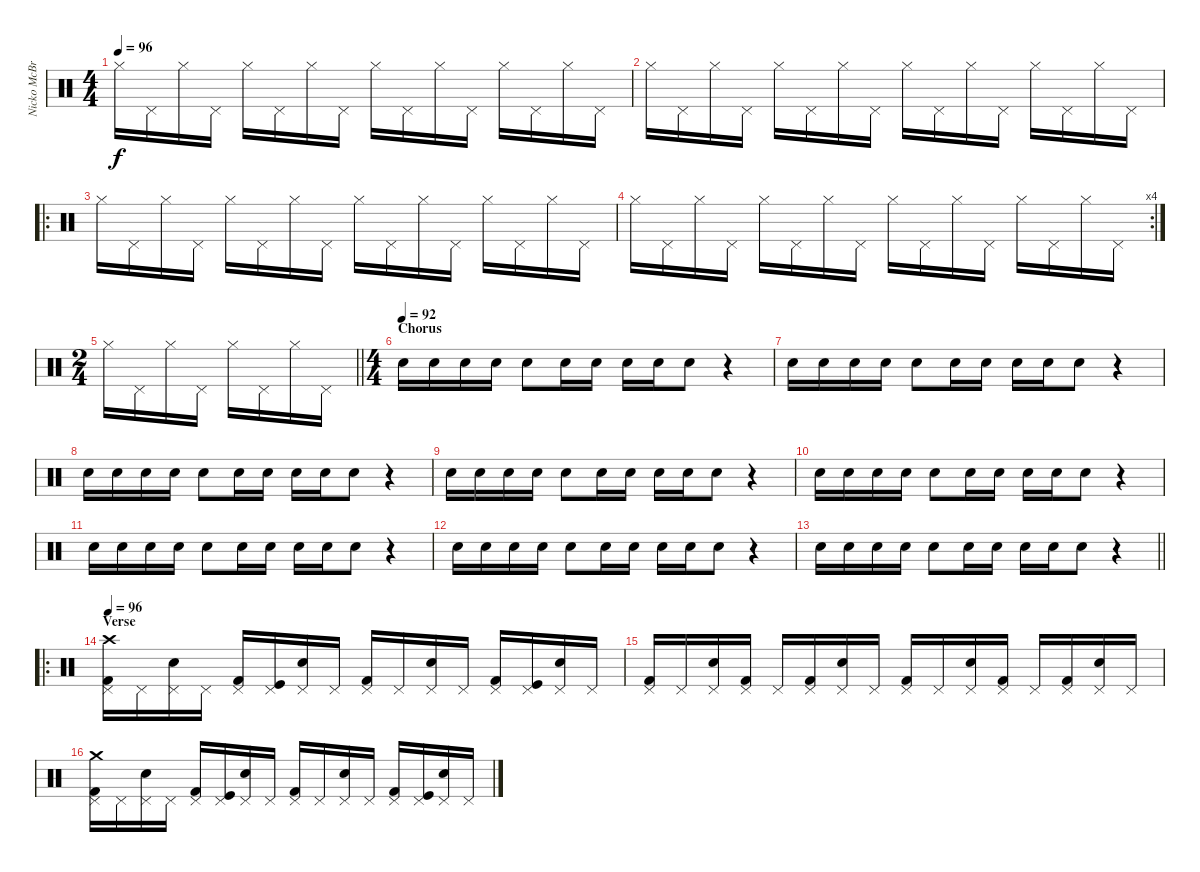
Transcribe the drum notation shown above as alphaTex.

\track ("Nicko McBrain" "Nicko McBr") {instrument percussion}
\staff {score}
\articulation defaults
\ts (4 4)
\tempo 96
\clef neutral
\ks c "Hi-Hat (closed)".16{dy f} "Pedal Hi-Hat (hit)".16 "Hi-Hat (closed)".16 "Pedal Hi-Hat (hit)".16 "Hi-Hat (closed)".16 "Pedal Hi-Hat (hit)".16 "Hi-Hat (closed)".16 "Pedal Hi-Hat (hit)".16 "Hi-Hat (closed)".16 "Pedal Hi-Hat (hit)".16 "Hi-Hat (closed)".16 "Pedal Hi-Hat (hit)".16 "Hi-Hat (closed)".16 "Pedal Hi-Hat (hit)".16 "Hi-Hat (closed)".16 "Pedal Hi-Hat (hit)".16
|
"Hi-Hat (closed)".16 "Pedal Hi-Hat (hit)".16 "Hi-Hat (closed)".16 "Pedal Hi-Hat (hit)".16 "Hi-Hat (closed)".16 "Pedal Hi-Hat (hit)".16 "Hi-Hat (closed)".16 "Pedal Hi-Hat (hit)".16 "Hi-Hat (closed)".16 "Pedal Hi-Hat (hit)".16 "Hi-Hat (closed)".16 "Pedal Hi-Hat (hit)".16 "Hi-Hat (closed)".16 "Pedal Hi-Hat (hit)".16 "Hi-Hat (closed)".16 "Pedal Hi-Hat (hit)".16 |
\ro "Hi-Hat (closed)".16 "Pedal Hi-Hat (hit)".16 "Hi-Hat (closed)".16 "Pedal Hi-Hat (hit)".16 "Hi-Hat (closed)".16 "Pedal Hi-Hat (hit)".16 "Hi-Hat (closed)".16 "Pedal Hi-Hat (hit)".16 "Hi-Hat (closed)".16 "Pedal Hi-Hat (hit)".16 "Hi-Hat (closed)".16 "Pedal Hi-Hat (hit)".16 "Hi-Hat (closed)".16 "Pedal Hi-Hat (hit)".16 "Hi-Hat (closed)".16 "Pedal Hi-Hat (hit)".16
|
\rc 4 "Hi-Hat (closed)".16 "Pedal Hi-Hat (hit)".16 "Hi-Hat (closed)".16 "Pedal Hi-Hat (hit)".16 "Hi-Hat (closed)".16 "Pedal Hi-Hat (hit)".16 "Hi-Hat (closed)".16 "Pedal Hi-Hat (hit)".16 "Hi-Hat (closed)".16 "Pedal Hi-Hat (hit)".16 "Hi-Hat (closed)".16 "Pedal Hi-Hat (hit)".16 "Hi-Hat (closed)".16 "Pedal Hi-Hat (hit)".16 "Hi-Hat (closed)".16 "Pedal Hi-Hat (hit)".16
|
\ts (2 4)
\barLineRight lightlight "Hi-Hat (closed)".16 "Pedal Hi-Hat (hit)".16 "Hi-Hat (closed)".16 "Pedal Hi-Hat (hit)".16 "Hi-Hat (closed)".16 "Pedal Hi-Hat (hit)".16 "Hi-Hat (closed)".16 "Pedal Hi-Hat (hit)".16
|
\ts (4 4)
\section ("" "Chorus")
\tempo (92)
"Snare (hit) 2".16 "Snare (hit) 2".16 "Snare (hit) 2".16 "Snare (hit) 2".16 "Snare (hit) 2".8 "Snare (hit) 2".16 "Snare (hit) 2".16 "Snare (hit) 2".16 "Snare (hit) 2".16 "Snare (hit) 2".8 r.4 |
"Snare (hit) 2".16 "Snare (hit) 2".16 "Snare (hit) 2".16 "Snare (hit) 2".16 "Snare (hit) 2".8 "Snare (hit) 2".16 "Snare (hit) 2".16 "Snare (hit) 2".16 "Snare (hit) 2".16 "Snare (hit) 2".8 r.4 |
"Snare (hit) 2".16 "Snare (hit) 2".16 "Snare (hit) 2".16 "Snare (hit) 2".16 "Snare (hit) 2".8 "Snare (hit) 2".16 "Snare (hit) 2".16 "Snare (hit) 2".16 "Snare (hit) 2".16 "Snare (hit) 2".8 r.4 |
"Snare (hit) 2".16 "Snare (hit) 2".16 "Snare (hit) 2".16 "Snare (hit) 2".16 "Snare (hit) 2".8 "Snare (hit) 2".16 "Snare (hit) 2".16 "Snare (hit) 2".16 "Snare (hit) 2".16 "Snare (hit) 2".8 r.4 |
"Snare (hit) 2".16 "Snare (hit) 2".16 "Snare (hit) 2".16 "Snare (hit) 2".16 "Snare (hit) 2".8 "Snare (hit) 2".16 "Snare (hit) 2".16 "Snare (hit) 2".16 "Snare (hit) 2".16 "Snare (hit) 2".8 r.4 |
"Snare (hit) 2".16 "Snare (hit) 2".16 "Snare (hit) 2".16 "Snare (hit) 2".16 "Snare (hit) 2".8 "Snare (hit) 2".16 "Snare (hit) 2".16 "Snare (hit) 2".16 "Snare (hit) 2".16 "Snare (hit) 2".8 r.4 |
"Snare (hit) 2".16 "Snare (hit) 2".16 "Snare (hit) 2".16 "Snare (hit) 2".16 "Snare (hit) 2".8 "Snare (hit) 2".16 "Snare (hit) 2".16 "Snare (hit) 2".16 "Snare (hit) 2".16 "Snare (hit) 2".8 r.4 |
\barLineRight lightlight "Snare (hit) 2".16 "Snare (hit) 2".16 "Snare (hit) 2".16 "Snare (hit) 2".16 "Snare (hit) 2".8 "Snare (hit) 2".16 "Snare (hit) 2".16 "Snare (hit) 2".16 "Snare (hit) 2".16 "Snare (hit) 2".8
r.4 |
\ro
\section ("" "Verse")
\tempo 96
("Kick (hit) 2" "Pedal Hi-Hat (hit)" "Crash high (hit)").16 "Pedal Hi-Hat (hit)".16 ("Snare (hit) 2" "Pedal Hi-Hat (hit)").16 "Pedal Hi-Hat (hit)".16 ("Kick (hit) 2" "Pedal Hi-Hat (hit)").16 ("Kick (hit)" "Pedal Hi-Hat (hit)").16 ("Snare (hit) 2" "Pedal Hi-Hat (hit)").16 "Pedal Hi-Hat (hit)".16 ("Kick (hit) 2" "Pedal Hi-Hat (hit)").16 "Pedal Hi-Hat (hit)".16 ("Snare (hit) 2" "Pedal Hi-Hat (hit)").16 "Pedal Hi-Hat (hit)".16 ("Kick (hit) 2" "Pedal Hi-Hat (hit)").16 ("Kick (hit)" "Pedal Hi-Hat (hit)").16 ("Snare (hit) 2" "Pedal Hi-Hat (hit)").16 "Pedal Hi-Hat (hit)".16 |
("Kick (hit) 2" "Pedal Hi-Hat (hit)").16 "Pedal Hi-Hat (hit)".16 ("Snare (hit) 2" "Pedal Hi-Hat (hit)").16 ("Kick (hit) 2" "Pedal Hi-Hat (hit)").16 "Pedal Hi-Hat (hit)".16 ("Kick (hit) 2" "Pedal Hi-Hat (hit)").16 ("Snare (hit) 2" "Pedal Hi-Hat (hit)").16 "Pedal Hi-Hat (hit)".16 ("Kick (hit) 2" "Pedal Hi-Hat (hit)").16 "Pedal Hi-Hat (hit)".16 ("Snare (hit) 2" "Pedal Hi-Hat (hit)").16 ("Kick (hit) 2" "Pedal Hi-Hat (hit)").16 "Pedal Hi-Hat (hit)".16 ("Kick (hit) 2" "Pedal Hi-Hat (hit)").16 ("Snare (hit) 2" "Pedal Hi-Hat (hit)").16 "Pedal Hi-Hat (hit)".16 |
("Kick (hit) 2" "Pedal Hi-Hat (hit)" "Crash medium (hit)").16 "Pedal Hi-Hat (hit)".16 ("Snare (hit) 2" "Pedal Hi-Hat (hit)").16 "Pedal Hi-Hat (hit)".16 ("Kick (hit) 2" "Pedal Hi-Hat (hit)").16 ("Kick (hit)" "Pedal Hi-Hat (hit)").16 ("Snare (hit) 2" "Pedal Hi-Hat (hit)").16 "Pedal Hi-Hat (hit)".16 ("Kick (hit) 2" "Pedal Hi-Hat (hit)").16 "Pedal Hi-Hat (hit)".16 ("Snare (hit) 2" "Pedal Hi-Hat (hit)").16 "Pedal Hi-Hat (hit)".16 ("Kick (hit) 2" "Pedal Hi-Hat (hit)").16 ("Kick (hit)" "Pedal Hi-Hat (hit)").16 ("Snare (hit) 2" "Pedal Hi-Hat (hit)").16 "Pedal Hi-Hat (hit)".16
